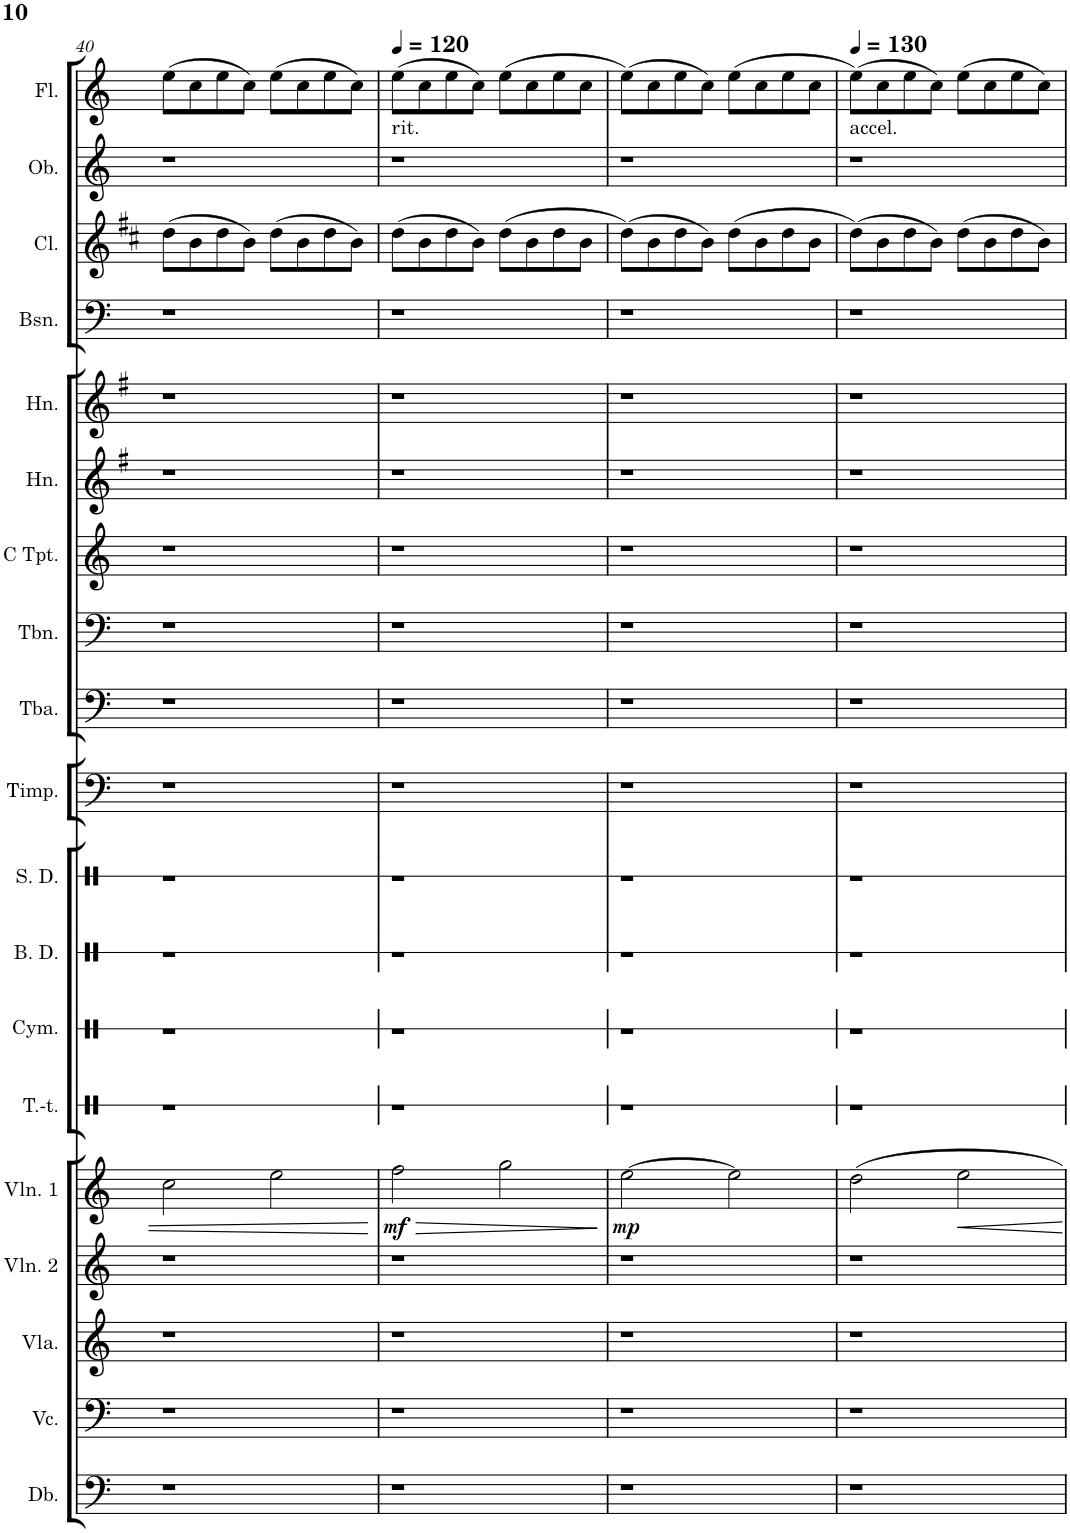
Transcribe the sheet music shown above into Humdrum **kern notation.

**kern	**kern	**kern	**kern	**kern	**dynam	**kern	**kern	**kern	**kern	**kern	**kern	**kern	**kern	**kern	**kern	**kern	**kern	**kern	**kern
*part19	*part18	*part17	*part16	*part15	*part15	*part14	*part13	*part12	*part11	*part10	*part9	*part8	*part7	*part6	*part5	*part4	*part3	*part2	*part1
*staff19	*staff18	*staff17	*staff16	*staff15	*staff15	*staff14	*staff13	*staff12	*staff11	*staff10	*staff9	*staff8	*staff7	*staff6	*staff5	*staff4	*staff3	*staff2	*staff1
*I"Double Bass	*I"Violoncello	*I"Viola	*I"Violin 2	*I"Violin 1	*	*I"Tam-tam	*I"Cymbals	*I"Bass Drum	*I"Snare Drum	*I"Timpani	*I"Tuba	*I"Trombone	*I"Trumpet in C	*I"Horn in F	*I"Horn in F	*I"Bassoon	*I"Clarinet in Bb	*I"Oboe	*I"Flute
*I'Db.	*I'Vc.	*I'Vla.	*I'Vln. 2	*I'Vln. 1	*	*I'T.-t.	*I'Cym.	*I'B. D.	*I'S. D.	*I'Timp.	*I'Tba.	*I'Tbn.	*	*I'Hn.	*I'Hn.	*I'Bsn.	*I'Cl.	*I'Ob.	*I'Fl.
!!LO:PB:g=z
*clefF4	*clefF4	*clefG2	*clefG2	*clefG2	*	*clefX	*clefX	*clefX	*clefX	*clefF4	*clefF4	*clefF4	*clefG2	*clefG2	*clefG2	*clefF4	*clefG2	*clefG2	*clefG2
*Trd7c12	*	*	*	*	*	*	*	*	*	*	*	*	*	*Trd4c7	*Trd4c7	*	*Trd1c2	*	*Trd-7c-12
*k[]	*k[]	*k[]	*k[]	*k[]	*	*k[]	*k[]	*k[]	*k[]	*k[]	*k[]	*k[]	*k[]	*k[f#]	*k[f#]	*k[]	*k[f#c#]	*k[]	*k[]
*M4/4	*M4/4	*M4/4	*M4/4	*M4/4	*	*M4/4	*M4/4	*M4/4	*M4/4	*M4/4	*M4/4	*M4/4	*M4/4	*M4/4	*M4/4	*M4/4	*M4/4	*M4/4	*M4/4
=40	=40	=40	=40	=40	=40	=40	=40	=40	=40	=40	=40	=40	=40	=40	=40	=40	=40	=40	=40
1r	1r	1r	1r	2cc\	.	1r	1r	1r	1r	1r	1r	1r	1r	1r	1r	1r	(8dd\L	1r	(8ee\L
.	.	.	.	.	.	.	.	.	.	.	.	.	.	.	.	.	8b\	.	8cc\
.	.	.	.	.	.	.	.	.	.	.	.	.	.	.	.	.	8dd\	.	8ee\
.	.	.	.	.	.	.	.	.	.	.	.	.	.	.	.	.	8b\J)	.	8cc\J)
.	.	.	.	2ee\	.	.	.	.	.	.	.	.	.	.	.	.	(8dd\L	.	(8ee\L
.	.	.	.	.	.	.	.	.	.	.	.	.	.	.	.	.	8b\	.	8cc\
.	.	.	.	.	.	.	.	.	.	.	.	.	.	.	.	.	8dd\	.	8ee\
.	.	.	.	.	.	.	.	.	.	.	.	.	.	.	.	.	8b\J)	.	8cc\J)
=41	=41	=41	=41	=41	=41	=41	=41	=41	=41	=41	=41	=41	=41	=41	=41	=41	=41	=41	=41
*	*	*	*	*	*	*	*	*	*	*	*	*	*	*	*	*	*	*	*MM120
!	!	!	!	!	!	!	!	!	!	!	!	!	!	!	!	!	!	!	!LO:TX:b:t=rit.
!	!	!	!	!	!LO:DY:b	!	!	!	!	!	!	!	!	!	!	!	!	!	!
1r	1r	1r	1r	2ff\	mf	1r	1r	1r	1r	1r	1r	1r	1r	1r	1r	1r	(8dd\L	1r	(8ee\L
.	.	.	.	.	.	.	.	.	.	.	.	.	.	.	.	.	8b\	.	8cc\
.	.	.	.	.	.	.	.	.	.	.	.	.	.	.	.	.	8dd\	.	8ee\
.	.	.	.	.	.	.	.	.	.	.	.	.	.	.	.	.	8b\J)	.	8cc\J)
.	.	.	.	2gg\	.	.	.	.	.	.	.	.	.	.	.	.	(8dd\L	.	(8ee\L
.	.	.	.	.	.	.	.	.	.	.	.	.	.	.	.	.	8b\	.	8cc\
.	.	.	.	.	.	.	.	.	.	.	.	.	.	.	.	.	8dd\	.	8ee\
.	.	.	.	.	.	.	.	.	.	.	.	.	.	.	.	.	8b\J	.	8cc\J
=42	=42	=42	=42	=42	=42	=42	=42	=42	=42	=42	=42	=42	=42	=42	=42	=42	=42	=42	=42
!	!	!	!	!	!LO:DY:b	!	!	!	!	!	!	!	!	!	!	!	!	!	!
1r	1r	1r	1r	[2ee\	mp	1r	1r	1r	1r	1r	1r	1r	1r	1r	1r	1r	(8dd\L)	1r	(8ee\L)
.	.	.	.	.	.	.	.	.	.	.	.	.	.	.	.	.	8b\	.	8cc\
.	.	.	.	.	.	.	.	.	.	.	.	.	.	.	.	.	8dd\	.	8ee\
.	.	.	.	.	.	.	.	.	.	.	.	.	.	.	.	.	8b\J)	.	8cc\J)
.	.	.	.	2ee\]	.	.	.	.	.	.	.	.	.	.	.	.	(8dd\L	.	(8ee\L
.	.	.	.	.	.	.	.	.	.	.	.	.	.	.	.	.	8b\	.	8cc\
.	.	.	.	.	.	.	.	.	.	.	.	.	.	.	.	.	8dd\	.	8ee\
.	.	.	.	.	.	.	.	.	.	.	.	.	.	.	.	.	8b\J	.	8cc\J
=43	=43	=43	=43	=43	=43	=43	=43	=43	=43	=43	=43	=43	=43	=43	=43	=43	=43	=43	=43
*	*	*	*	*	*	*	*	*	*	*	*	*	*	*	*	*	*	*	*MM130
!	!	!	!	!	!	!	!	!	!	!	!	!	!	!	!	!	!	!	!LO:TX:b:t=accel.
1r	1r	1r	1r	2dd\	.	1r	1r	1r	1r	1r	1r	1r	1r	1r	1r	1r	(8dd\L)	1r	(8ee\L)
.	.	.	.	.	.	.	.	.	.	.	.	.	.	.	.	.	8b\	.	8cc\
.	.	.	.	.	.	.	.	.	.	.	.	.	.	.	.	.	8dd\	.	8ee\
.	.	.	.	.	.	.	.	.	.	.	.	.	.	.	.	.	8b\J)	.	8cc\J)
.	.	.	.	2ee\	.	.	.	.	.	.	.	.	.	.	.	.	(8dd\L	.	(8ee\L
.	.	.	.	.	.	.	.	.	.	.	.	.	.	.	.	.	8b\	.	8cc\
.	.	.	.	.	.	.	.	.	.	.	.	.	.	.	.	.	8dd\	.	8ee\
.	.	.	.	.	.	.	.	.	.	.	.	.	.	.	.	.	8b\J)	.	8cc\J)
=	=	=	=	=	=	=	=	=	=	=	=	=	=	=	=	=	=	=	=
*-	*-	*-	*-	*-	*-	*-	*-	*-	*-	*-	*-	*-	*-	*-	*-	*-	*-	*-	*-
